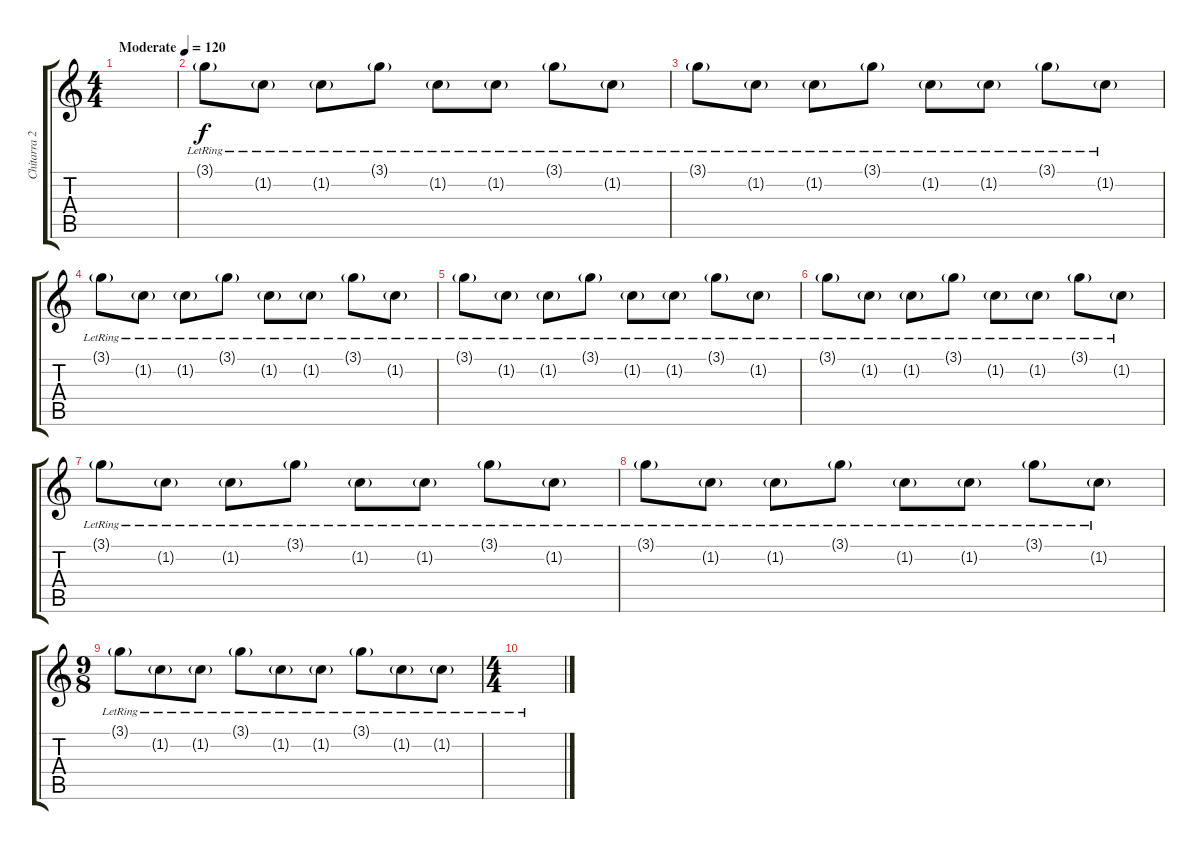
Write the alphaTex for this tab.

\track ("Chitarra 2" "Chitarra 2") {instrument electricguitarclean}
\staff {score tabs}
\tuning (E4 B3 G3 D3 A2 E2) {hide}
\ts (4 4)
\tempo (120 "Moderate")
\clef g2
\ks c
|
3.1{g lr}.8{instrument electricguitarjazz} 1.2{g lr}.8 1.2{g lr}.8 3.1{g lr}.8 1.2{g lr}.8 1.2{g lr}.8 3.1{g lr}.8 1.2{g lr}.8 |
3.1{g lr}.8 1.2{g lr}.8 1.2{g lr}.8 3.1{g lr}.8 1.2{g lr}.8 1.2{g lr}.8 3.1{g lr}.8 1.2{g lr}.8 |
3.1{g lr}.8 1.2{g lr}.8 1.2{g lr}.8 3.1{g lr}.8 1.2{g lr}.8 1.2{g lr}.8 3.1{g lr}.8 1.2{g lr}.8 |
3.1{g lr}.8 1.2{g lr}.8 1.2{g lr}.8 3.1{g lr}.8 1.2{g lr}.8 1.2{g lr}.8 3.1{g lr}.8 1.2{g lr}.8 |
3.1{g lr}.8 1.2{g lr}.8 1.2{g lr}.8 3.1{g lr}.8 1.2{g lr}.8 1.2{g lr}.8 3.1{g lr}.8 1.2{g lr}.8 |
3.1{g lr}.8 1.2{g lr}.8 1.2{g lr}.8 3.1{g lr}.8 1.2{g lr}.8 1.2{g lr}.8 3.1{g lr}.8 1.2{g lr}.8 |
3.1{g lr}.8 1.2{g lr}.8 1.2{g lr}.8 3.1{g lr}.8 1.2{g lr}.8 1.2{g lr}.8 3.1{g lr}.8 1.2{g lr}.8 |
\ts (9 8)
3.1{g lr}.8 1.2{g lr}.8 1.2{g lr}.8 3.1{g lr}.8 1.2{g lr}.8 1.2{g lr}.8 3.1{g lr}.8 1.2{g lr}.8 1.2{g lr}.8 |
\ts (4 4)
